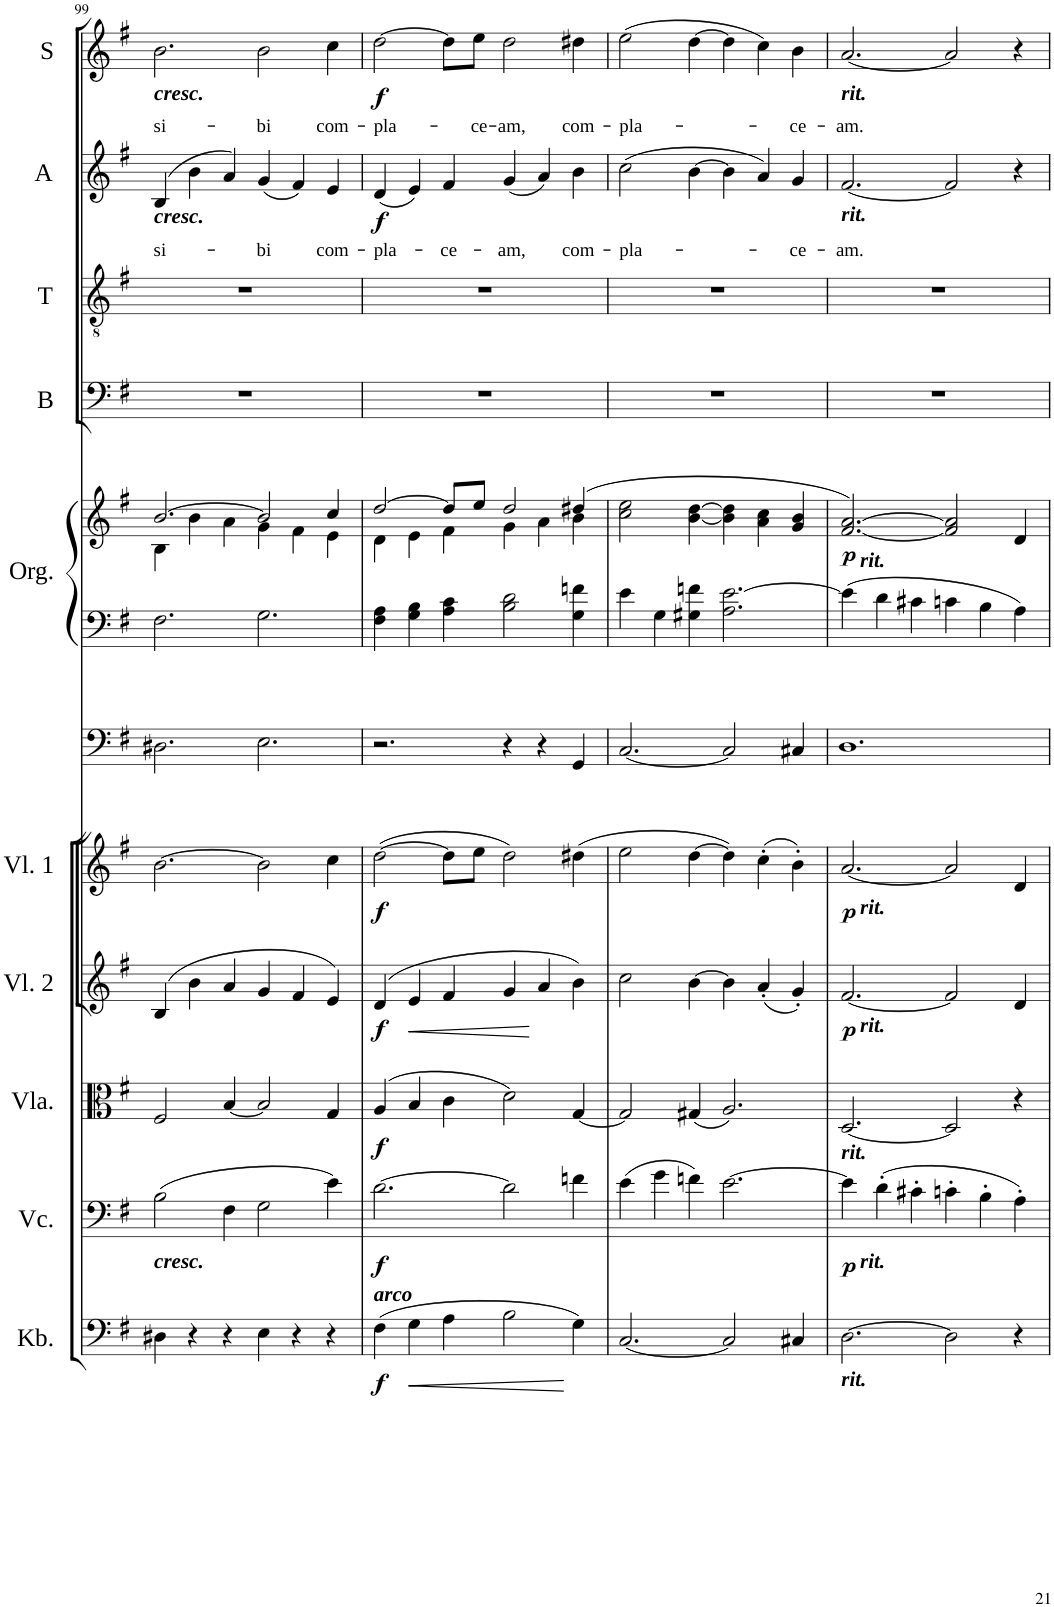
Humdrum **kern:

**kern	**dynam	**kern	**dynam	**kern	**dynam	**kern	**dynam	**kern	**dynam	**kern	**kern	**kern	**dynam	**kern	**kern	**kern	**text	**dynam	**kern	**text	**dynam
*part11	*part11	*part10	*part10	*part9	*part9	*part8	*part8	*part7	*part7	*part6	*part5	*part5	*part5	*part4	*part3	*part2	*part2	*part2	*part1	*part1	*part1
*staff12	*staff12	*staff11	*staff11	*staff10	*staff10	*staff9	*staff9	*staff8	*staff8	*staff7	*staff6	*staff5	*staff5/6	*staff4	*staff3	*staff2	*staff2	*staff2	*staff1	*staff1	*staff1
*I"Kontrabass	*	*I"Cello	*	*I"Viola	*	*I"Violine 2	*	*I"Violine 1	*	*	*I"Orgel	*	*	*I"Bass	*I"Tenor	*I"Alt	*	*	*I"Sopran	*	*
*I'Kb.	*	*	*	*I'Vla.	*	*I'Vl. 2	*	*I'Vl. 1	*	*	*I'Org.	*	*	*I'B	*I'T	*I'A	*	*	*I'S	*	*
!!LO:PB:g=z
*clefF4	*	*clefF4	*	*clefC3	*	*clefG2	*	*clefG2	*	*clefF4	*clefF4	*clefG2	*	*clefF4	*clefGv2	*clefG2	*	*	*clefG2	*	*
*Trd7c12	*	*	*	*	*	*	*	*	*	*	*	*	*	*	*	*	*	*	*	*	*
*k[f#]	*	*k[f#]	*	*k[f#]	*	*k[f#]	*	*k[f#]	*	*k[f#]	*k[f#]	*k[f#]	*	*k[f#]	*k[f#]	*k[f#]	*	*	*k[f#]	*	*
*M6/4	*	*M6/4	*	*M6/4	*	*M6/4	*	*M6/4	*	*M6/4	*M6/4	*M6/4	*	*M6/4	*M6/4	*M6/4	*	*	*M6/4	*	*
=99	=99	=99	=99	=99	=99	=99	=99	=99	=99	=99	=99	=99	=99	=99	=99	=99	=99	=99	=99	=99	=99
*	*	*	*	*	*	*	*	*	*	*	*	*^	*	*	*	*	*	*	*	*	*
!	!	!	!	!	!	!	!	!	!	!	!	!	!	!	!	!	!	!	!	!LO:TX:b:Bi:t=cresc.	!	!
!	!	!	!	!	!	!	!	!	!	!	!	!	!	!	!	!	!LO:TX:b:Bi:t=cresc.	!	!	!	!	!
!	!	!LO:TX:b:Bi:t=cresc.	!	!	!	!	!	!	!	!	!	!	!	!	!	!	!	!	!	!	!	!
!	!	!	!	!	!	!	!	!	!	!	!	!	!	!	!	!	!	!LO:LY:b	!	!	!LO:LY:b	!
4D#X\	.	(2B\	.	2F#/	.	(4B/	.	[2.b\	.	2.D#X\	2.F#\	[2.b/	4B\	.	1.r	1.r	(4B/	si-	.	2.b\	si-	.
4r	.	.	.	.	.	4b\	.	.	.	.	.	.	4b\	.	.	.	4b\	.	.	.	.	.
4r	.	4F#\	.	[4B/	.	4a/	.	.	.	.	.	.	4a\	.	.	.	4a/)	.	.	.	.	.
!	!	!	!	!	!	!	!	!	!	!	!	!	!	!	!	!	!	!LO:LY:b	!	!	!LO:LY:b	!
4E\	.	2G\	.	2B/]	.	4g/	.	2b\]	.	2.E\	2.G\	2b/]	4g\	.	.	.	(4g/	-bi	.	2b\	-bi	.
4r	.	.	.	.	.	4f#/	.	.	.	.	.	.	4f#\	.	.	.	4f#/)	.	.	.	.	.
!	!	!	!	!	!	!	!	!	!	!	!	!	!	!	!	!	!	!LO:LY:b	!	!	!LO:LY:b	!
4r	.	4e\)	.	4G/	.	4e/)	.	4cc\	.	.	.	4cc/	4e\	.	.	.	4e/	com-	.	4cc\	com-	.
=100	=100	=100	=100	=100	=100	=100	=100	=100	=100	=100	=100	=100	=100	=100	=100	=100	=100	=100	=100	=100	=100	=100
!LO:TX:a:Bi:t=arco	!	!	!	!	!	!	!	!	!	!	!	!	!	!	!	!	!	!	!	!	!	!
!	!LO:DY:b	!	!LO:DY:b	!	!LO:DY:b	!	!LO:DY:b	!	!LO:DY:b	!	!	!	!	!	!	!	!	!LO:LY:b	!LO:DY:b	!	!LO:LY:b	!LO:DY:b
(4F#\	f	[2.d\	f	(4A/	f	(4d/	f	([2dd\	f	2.r	4F#\ 4A\	[2dd/	4d\	.	1.r	1.r	(4d/	-pla-	f	[2dd\	-pla-	f
!	!LO:HP:b	!	!	!	!	!	!LO:HP:b	!	!	!	!	!	!	!	!	!	!	!	!	!	!	!
4G\	<	.	.	4B/	.	4e/	<	.	.	.	4G\ 4B\	.	4e\	.	.	.	4e/)	.	.	.	.	.
!	!	!	!	!	!	!	!	!	!	!	!	!	!	!	!	!	!	!LO:LY:b	!	!	!	!
4A\	.	.	.	4c\	.	4f#/	.	8dd\L]	.	.	4A\ 4c\	8dd/L]	4f#\	.	.	.	4f#/	-ce-	.	8dd\L]	.	.
!	!	!	!	!	!	!	!	!	!	!	!	!	!	!	!	!	!	!	!	!	!LO:LY:b	!
.	.	.	.	.	.	.	.	8ee\J	.	.	.	8ee/J	.	.	.	.	.	.	.	8ee\J	-ce-	.
!	!	!	!	!	!	!	!	!	!	!	!	!	!	!	!	!	!	!LO:LY:b	!	!	!LO:LY:b	!
2B\	.	2d\]	.	2d\)	.	4g/	.	2dd\)	.	4r	2B\ 2d\	2dd/	4g\	.	.	.	(4g/	-am,	.	2dd\	-am,	.
.	.	.	.	.	.	4a/	[	.	.	4r	.	.	4a\	.	.	.	4a/)	.	.	.	.	.
!	!	!	!	!	!	!	!	!	!	!	!	!	!	!	!	!	!	!LO:LY:b	!	!	!LO:LY:b	!
4G\)	[	4fn\	.	[4G/	.	4b\)	.	(4dd#X\	.	4GG/	4G\ 4fn\	(4dd#X/	4b\	.	.	.	4b\	com-	.	4dd#X\	com-	.
=101	=101	=101	=101	=101	=101	=101	=101	=101	=101	=101	=101	=101	=101	=101	=101	=101	=101	=101	=101	=101	=101	=101
!	!	!	!	!	!	!	!	!	!	!	!	!	!	!	!	!	!	!LO:LY:b	!	!	!LO:LY:b	!
*	*	*	*	*	*	*	*	*	*	*	*	*v	*v	*	*	*	*	*	*	*	*	*
[2.C/	.	(4e\	.	2G/]	.	2cc\	.	2ee\	.	[2.C/	4e\	2cc\ 2ee\	.	1.r	1.r	(2cc\	-pla-	.	(2ee\	-pla-	.
.	.	4g\	.	.	.	.	.	.	.	.	4G\	.	.	.	.	.	.	.	.	.	.
.	.	4fn\)	.	(4G#X/	.	[4b\	.	[4dd\	.	.	4G#X\ 4fn\	[4b\ [4dd\	.	.	.	[4b\	.	.	[4dd\	.	.
2C/]	.	[2.e\	.	2.A/)	.	4b\]	.	4dd\])	.	2C/]	2.A\ [2.e\	4b\] 4dd\]	.	.	.	4b\]	.	.	4dd\]	.	.
.	.	.	.	.	.	(4a'/	.	(4cc'\	.	.	.	4a\ 4cc\	.	.	.	4a/)	.	.	4cc\)	.	.
!	!	!	!	!	!	!	!	!	!	!	!	!	!	!	!	!	!LO:LY:b	!	!	!LO:LY:b	!
4C#X/	.	.	.	.	.	4g'/)	.	4b'\)	.	4C#X/	.	4g/ 4b/	.	.	.	4g/	-ce-	.	4b\	-ce-	.
=102	=102	=102	=102	=102	=102	=102	=102	=102	=102	=102	=102	=102	=102	=102	=102	=102	=102	=102	=102	=102	=102
!	!	!	!	!	!	!	!	!	!	!	!	!	!	!	!	!	!	!	!LO:TX:b:Bi:t=rit.	!	!
!	!	!	!	!	!	!	!	!	!	!	!	!	!	!	!	!LO:TX:b:Bi:t=rit.	!	!	!	!	!
!	!	!	!	!	!	!	!	!	!	!	!	!LO:TX:b:Bi:t=rit.	!	!	!	!	!	!	!	!	!
!	!	!	!	!	!	!	!	!LO:TX:b:Bi:t=rit.	!	!	!	!	!	!	!	!	!	!	!	!	!
!	!	!	!	!	!	!LO:TX:b:Bi:t=rit.	!	!	!	!	!	!	!	!	!	!	!	!	!	!	!
!	!	!	!	!LO:TX:b:Bi:t=rit.	!	!	!	!	!	!	!	!	!	!	!	!	!	!	!	!	!
!	!	!LO:TX:b:Bi:t=rit.	!	!	!	!	!	!	!	!	!	!	!	!	!	!	!	!	!	!	!
!LO:TX:b:Bi:t=rit.	!	!	!	!	!	!	!	!	!	!	!	!	!	!	!	!	!	!	!	!	!
!	!	!	!LO:DY:b	!	!	!	!LO:DY:b	!	!LO:DY:b	!	!	!	!LO:DY:b	!	!	!	!LO:LY:b	!	!	!LO:LY:b	!
[2.D\	.	4e\]	p	[2.D/	.	[2.f#/	p	[2.a/	p	1.D	4e\]	[2.f#/ [2.a/)	p	1.r	1.r	[2.f#/	-am.	.	[2.a/	-am.	.
.	.	(4d'\	.	.	.	.	.	.	.	.	4d\	.	.	.	.	.	.	.	.	.	.
.	.	4c#X'\	.	.	.	.	.	.	.	.	4c#X\	.	.	.	.	.	.	.	.	.	.
2D\]	.	4cn'\	.	2D/]	.	2f#/]	.	2a/]	.	.	4cn\	2f#/] 2a/]	.	.	.	2f#/]	.	.	2a/]	.	.
.	.	4B'\	.	.	.	.	.	.	.	.	4B\	.	.	.	.	.	.	.	.	.	.
4r	.	4A'\)	.	4r	.	4d/	.	4d/	.	.	4A\	4d/	.	.	.	4r	.	.	4r	.	.
=	=	=	=	=	=	=	=	=	=	=	=	=	=	=	=	=	=	=	=	=	=
*-	*-	*-	*-	*-	*-	*-	*-	*-	*-	*-	*-	*-	*-	*-	*-	*-	*-	*-	*-	*-	*-
